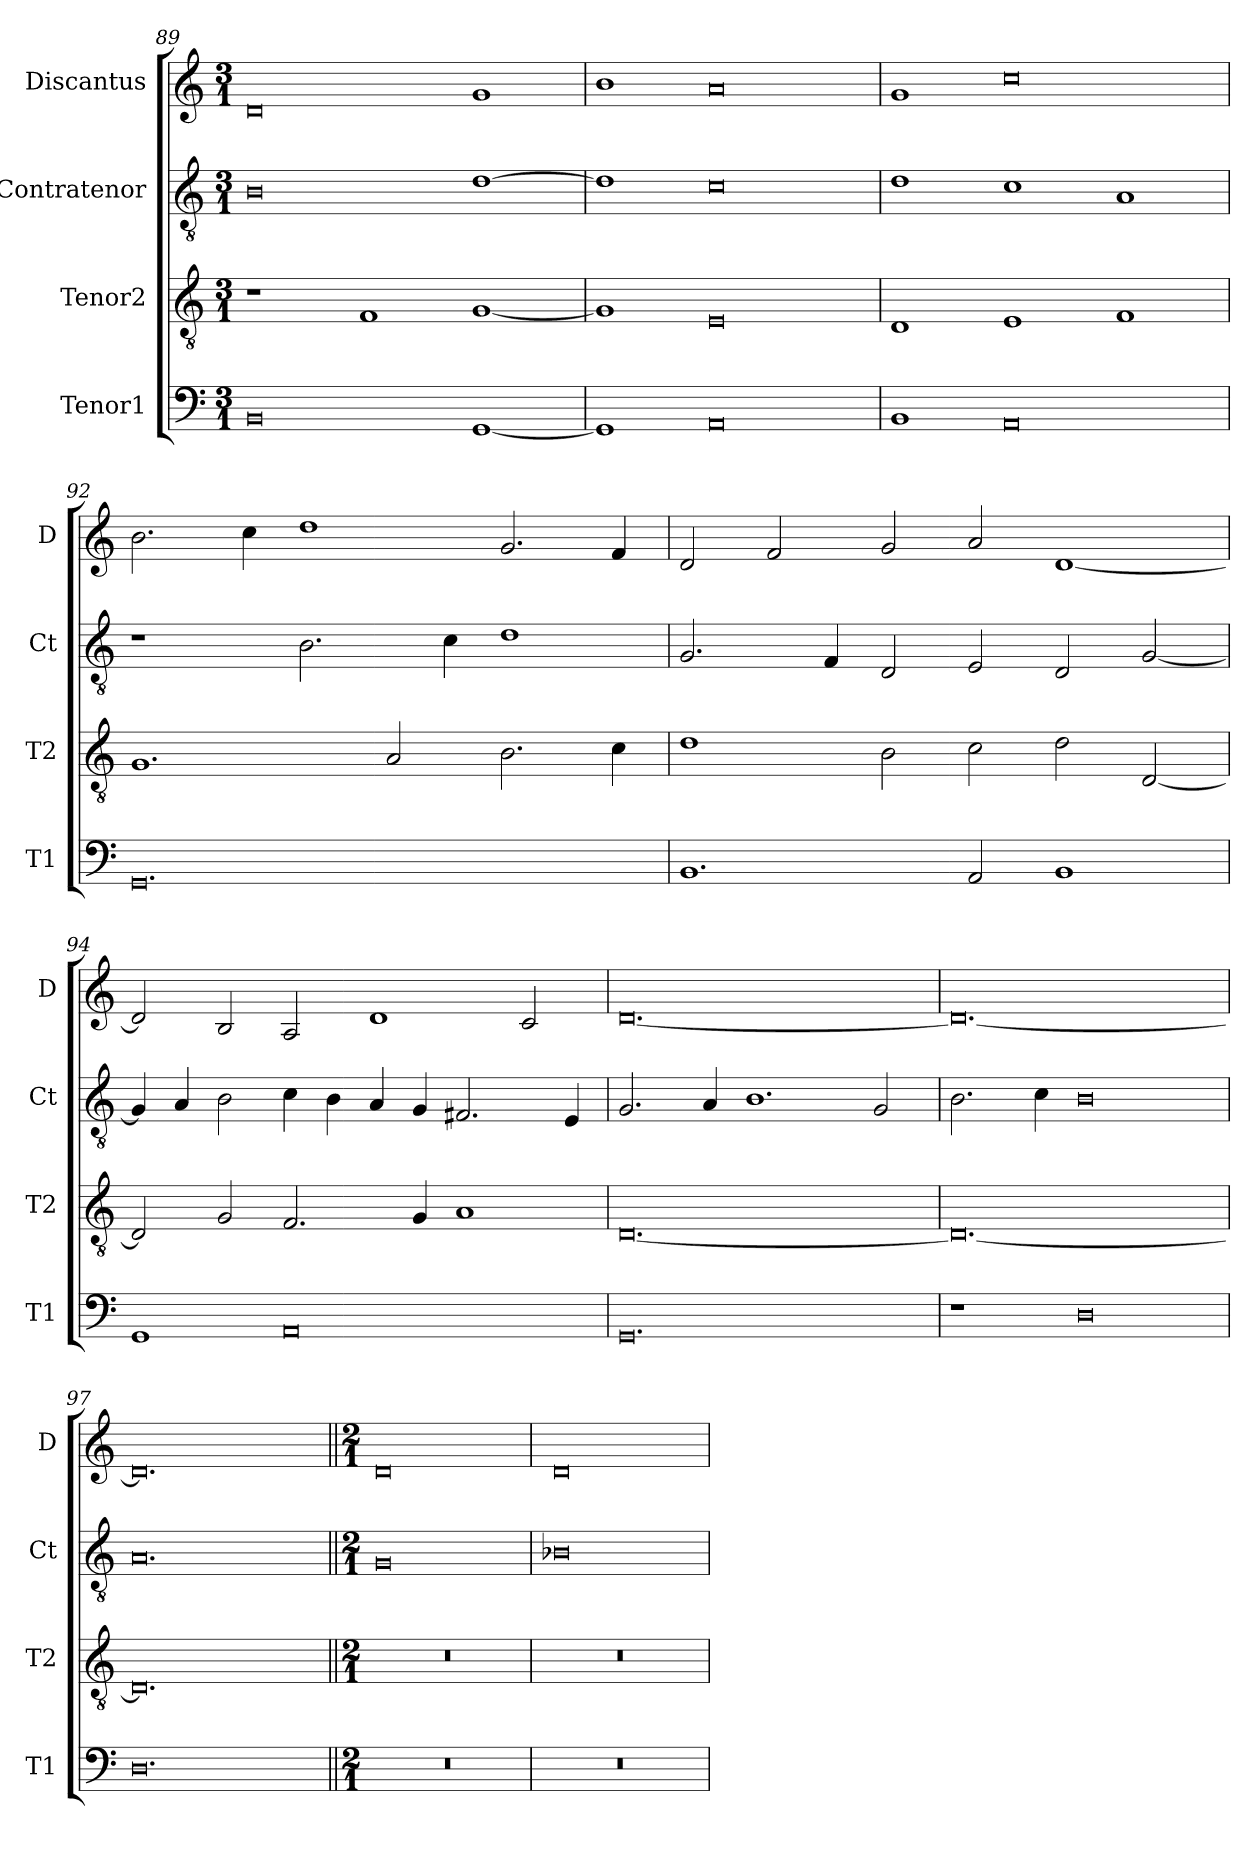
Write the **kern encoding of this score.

**kern	**kern	**kern	**kern
*part4	*part3	*part2	*part1
*staff4	*staff3	*staff2	*staff1
*I"Tenor1	*I"Tenor2	*I"Contratenor	*I"Discantus
*I'T1	*I'T2	*I'Ct	*I'D
*clefF4	*clefGv2	*clefGv2	*clefG2
*k[]	*k[]	*k[]	*k[]
*M3/1	*M3/1	*M3/1	*M3/1
=89	=89	=89	=89
0BB	1r	0B	0d
.	1F	.	.
[1GG	[1G	[1d	1g
=90	=90	=90	=90
1GG]	1G]	1d]	1b
0AA	0E	0c	0a
=91	=91	=91	=91
1BB	1D	1d	1g
0AA	1E	1c	0cc
.	1F	1A	.
=92	=92	=92	=92
0.GG	1.G	1r	2.b\
.	.	.	4cc\
.	.	2.B\	1dd
.	2A/	.	.
.	.	4c\	.
.	2.B\	1d	2.g/
.	4c\	.	4f/
=93	=93	=93	=93
1.BB	1d	2.G/	2d/
.	.	.	2f/
.	.	4F/	.
.	2B\	2D/	2g/
2AA/	2c\	2E/	2a/
1BB	2d\	2D/	[1d
.	[2D/	[2G/	.
=94	=94	=94	=94
1GG	2D/]	4G/]	2d/]
.	.	4A/	.
.	2G/	2B\	2B/
0AA	2.F/	4c\	2A/
.	.	4B\	.
.	.	4A/	1d
.	4G/	4G/	.
.	1A	2.F#X/	.
.	.	.	2c/
.	.	4E/	.
=95	=95	=95	=95
0.GG	[0.D	2.G/	[0.d
.	.	4A/	.
.	.	1.B	.
.	.	2G/	.
=96	=96	=96	=96
1r	0.D_	2.B\	0.d_
.	.	4c\	.
0D	.	0B	.
=97	=97	=97	=97
0.D	0.D]	0.A	0.d]
!!LO:LB:g=z
=98||	=98||	=98||	=98||
*M2/1	*M2/1	*M2/1	*M2/1
0r	0r	0G	0d
=99	=99	=99	=99
0r	0r	0B-X	0d
=	=	=	=
*-	*-	*-	*-
